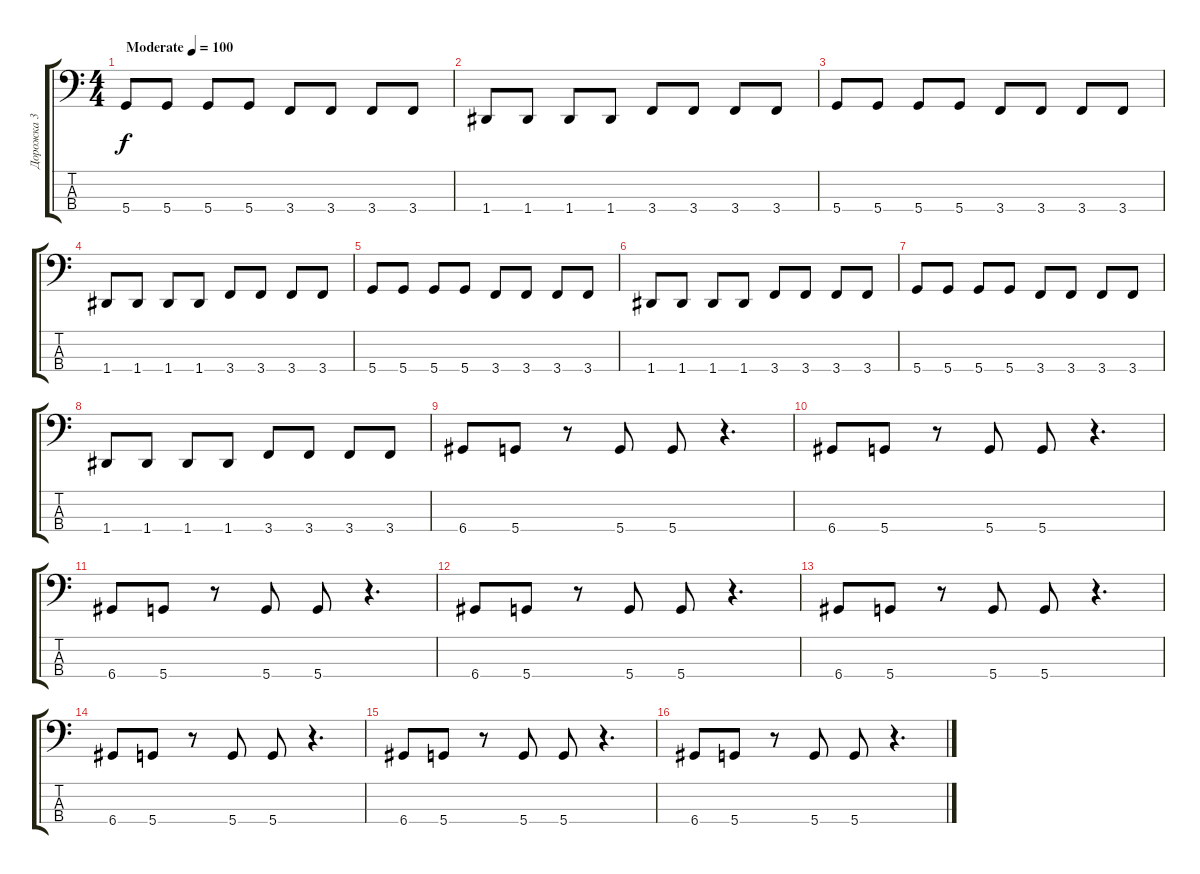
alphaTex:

\track ("Дорожка 3" "Дорожка 3") {instrument electricbassfinger}
\staff {score tabs}
\tuning (G2 D2 A1 D1) {hide}
\ts (4 4)
\tempo (100 "Moderate")
\tempo 120
\tempo (100 "Moderate")
\clef f4
\ks c
5.4.8{dy f instrument electricbassfinger} 5.4.8 5.4.8 5.4.8 3.4.8 3.4.8 3.4.8 3.4.8 |
1.4.8 1.4.8 1.4.8 1.4.8 3.4.8 3.4.8 3.4.8 3.4.8 |
5.4.8 5.4.8 5.4.8 5.4.8 3.4.8 3.4.8 3.4.8 3.4.8 |
1.4.8 1.4.8 1.4.8 1.4.8 3.4.8 3.4.8 3.4.8 3.4.8 |
5.4.8 5.4.8 5.4.8 5.4.8 3.4.8 3.4.8 3.4.8 3.4.8 |
1.4.8 1.4.8 1.4.8 1.4.8 3.4.8 3.4.8 3.4.8 3.4.8 |
5.4.8 5.4.8 5.4.8 5.4.8 3.4.8 3.4.8 3.4.8 3.4.8 |
1.4.8 1.4.8 1.4.8 1.4.8 3.4.8 3.4.8 3.4.8 3.4.8 |
6.4.8 5.4.8 r.8 5.4.8 5.4.8 r.4{d} |
6.4.8 5.4.8 r.8 5.4.8 5.4.8 r.4{d} |
6.4.8 5.4.8 r.8 5.4.8 5.4.8 r.4{d} |
6.4.8 5.4.8 r.8 5.4.8 5.4.8 r.4{d} |
6.4.8 5.4.8 r.8 5.4.8 5.4.8 r.4{d} |
6.4.8 5.4.8 r.8 5.4.8 5.4.8 r.4{d} |
6.4.8 5.4.8 r.8 5.4.8 5.4.8 r.4{d} |
6.4.8 5.4.8 r.8 5.4.8 5.4.8 r.4{d}
